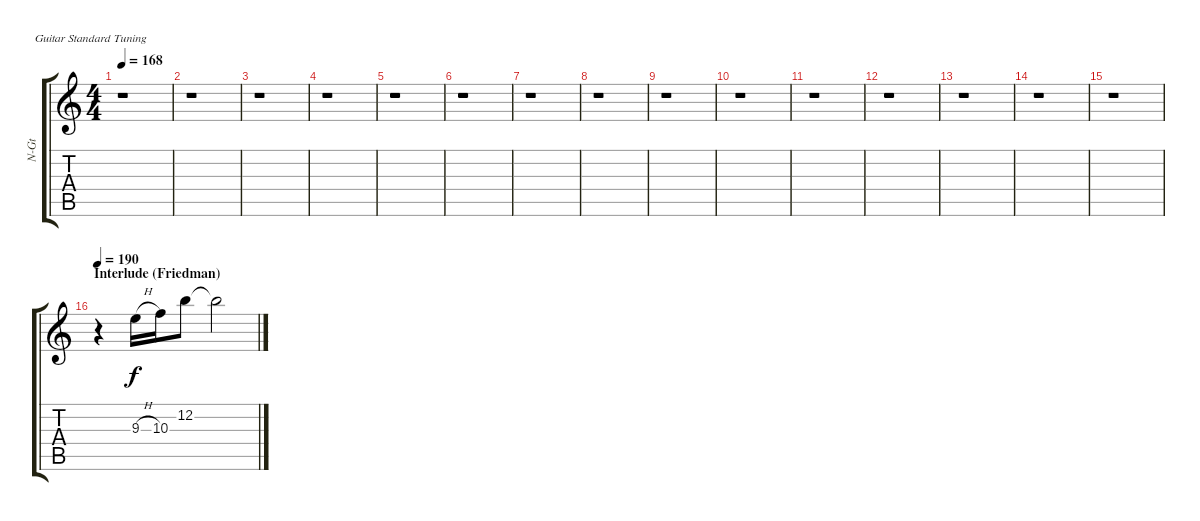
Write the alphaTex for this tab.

\bracketExtendMode groupsimilarinstruments
\track ("M. Friedman (Acoustic)" "N-Gt") {solo instrument acousticguitarnylon}
\staff {score tabs}
\tuning (E4 B3 G3 D3 A2 E2)
\ts (4 4)
\tempo 168
\clef g2
\ks c
r.1{dy f beam Down} |
r.1{beam Down} |
r.1{beam Down} |
r.1{beam Down} |
r.1{beam Down} |
r.1{beam Down} |
r.1{beam Down} |
r.1{beam Down} |
r.1{beam Down} |
r.1{beam Down} |
r.1{beam Down} |
r.1{beam Down} |
r.1{beam Down} |
r.1{beam Down} |
r.1{beam Down} |
\section ("" "Interlude (Friedman)")
\tempo 190
r.4{beam Down} 9.3{h}.16{beam Down} 10.3.16{beam Down} 12.2.8{beam Down} 12.2{t}.2{beam Down}
